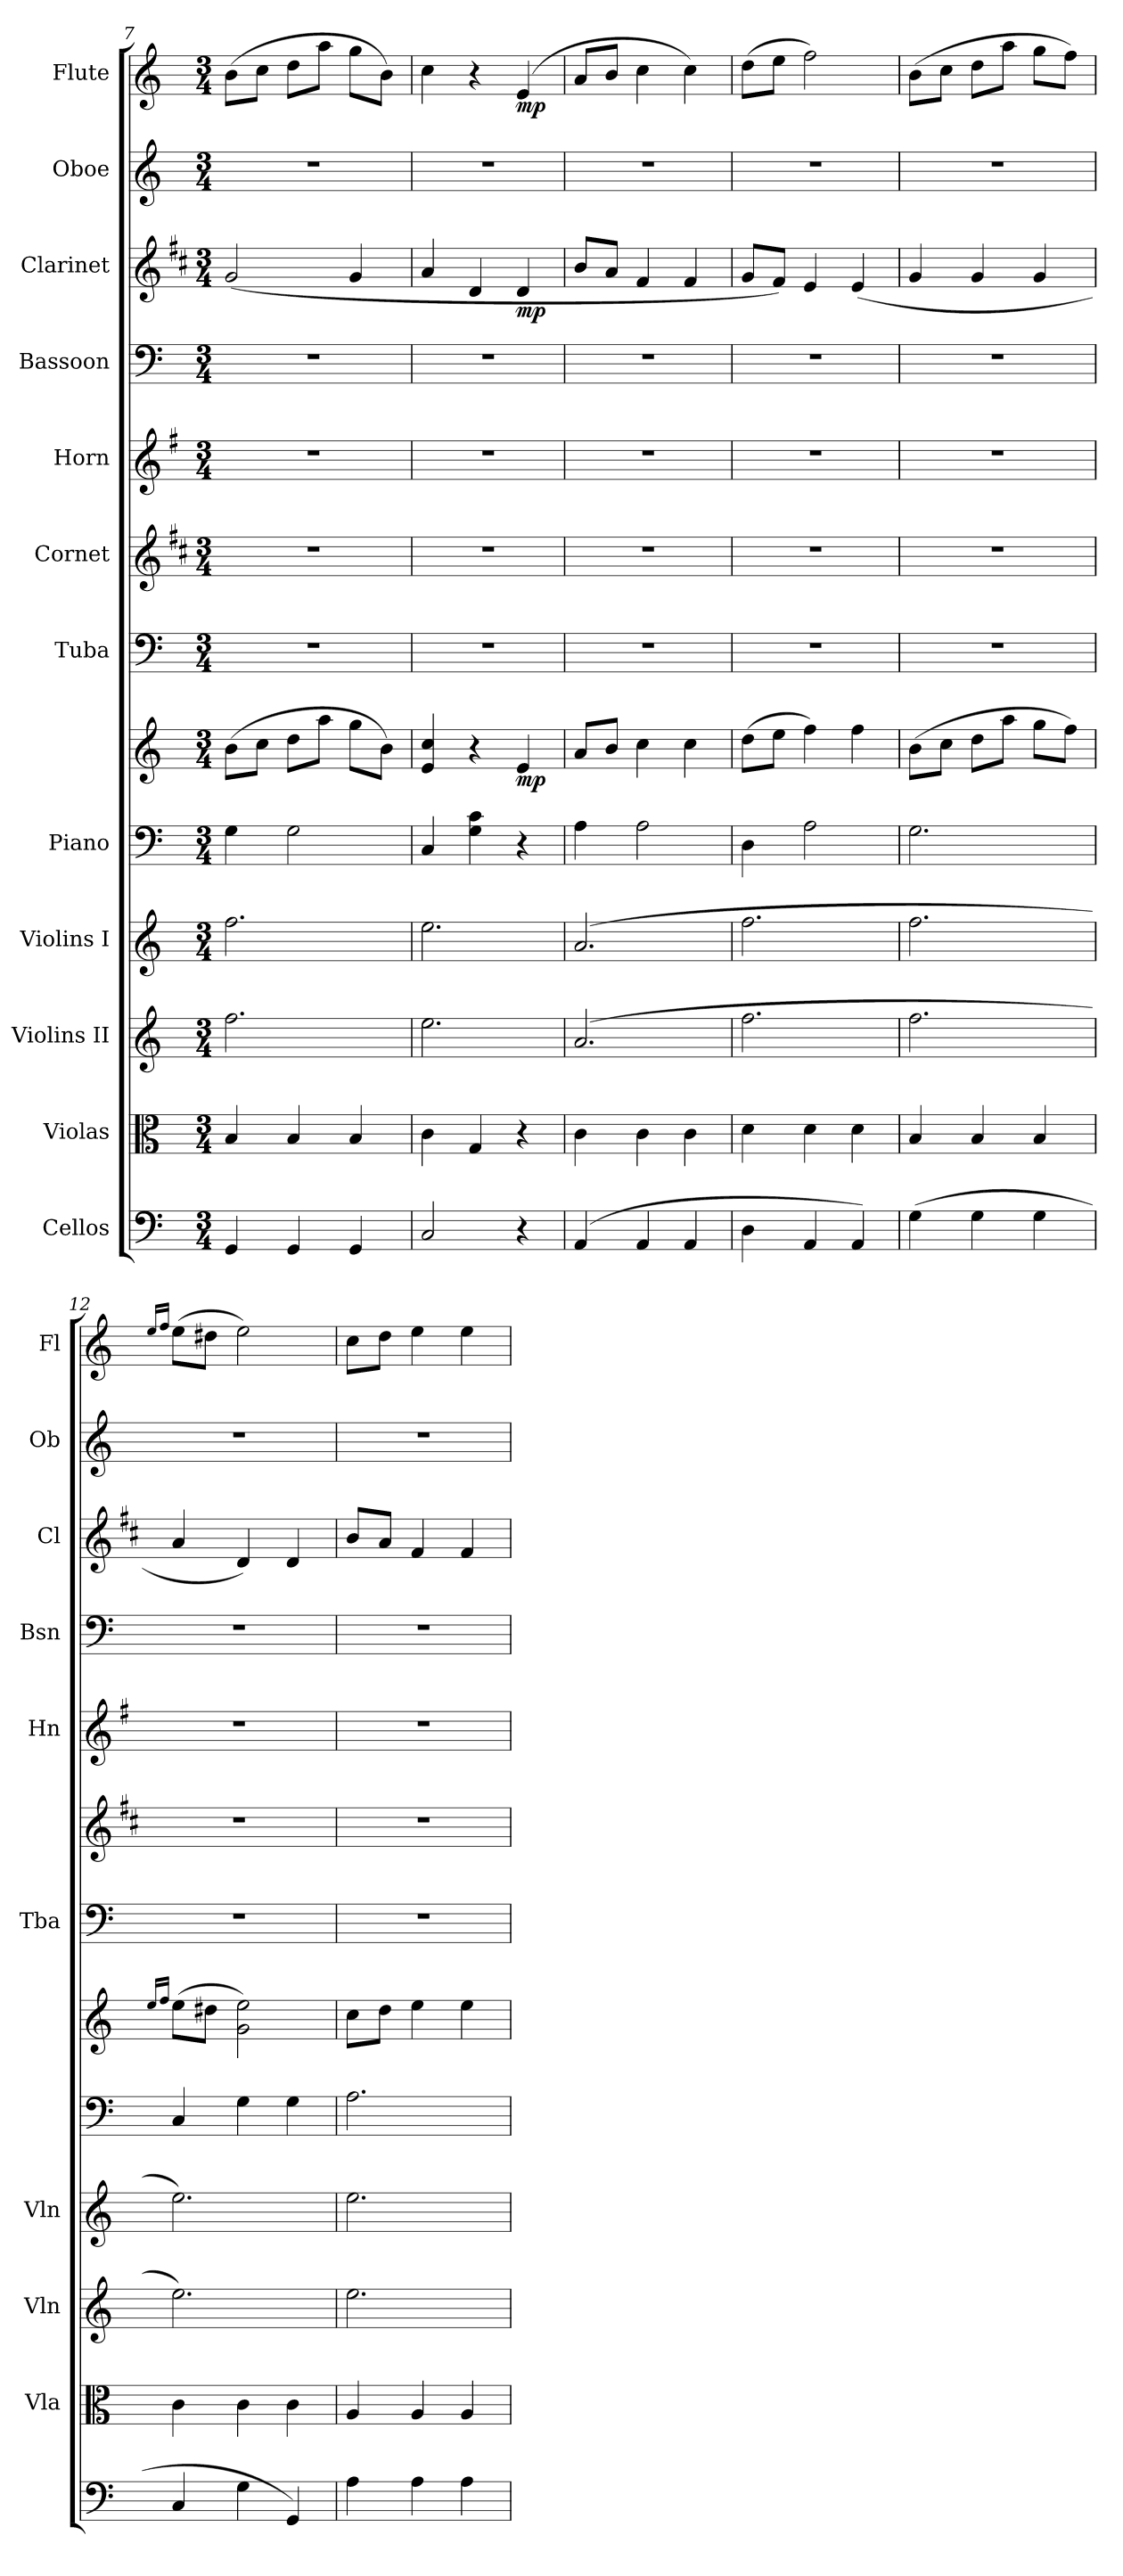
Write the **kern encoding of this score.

**kern	**kern	**kern	**kern	**kern	**kern	**dynam	**kern	**kern	**kern	**kern	**kern	**dynam	**kern	**kern	**dynam
*part12	*part11	*part10	*part9	*part8	*part8	*part8	*part7	*part6	*part5	*part4	*part3	*part3	*part2	*part1	*part1
*staff13	*staff12	*staff11	*staff10	*staff9	*staff8	*staff8/9	*staff7	*staff6	*staff5	*staff4	*staff3	*staff3	*staff2	*staff1	*staff1
*I"Cellos	*I"Violas	*I"Violins II	*I"Violins I	*I"Piano	*	*	*I"Tuba	*I"Cornet	*I"Horn	*I"Bassoon	*I"Clarinet	*	*I"Oboe	*I"Flute	*
*	*I'Vla	*I'Vln	*I'Vln	*	*	*	*I'Tba	*	*I'Hn	*I'Bsn	*I'Cl	*	*I'Ob	*I'Fl	*
*clefF4	*clefC3	*clefG2	*clefG2	*clefF4	*clefG2	*	*clefF4	*clefG2	*clefG2	*clefF4	*clefG2	*	*clefG2	*clefG2	*
*	*	*	*	*	*	*	*	*ITrd1c2	*ITrd4c7	*	*ITrd1c2	*	*	*	*
*k[]	*k[]	*k[]	*k[]	*k[]	*k[]	*	*k[]	*k[]	*k[]	*k[]	*k[]	*	*k[]	*k[]	*
*M3/4	*M3/4	*M3/4	*M3/4	*M3/4	*M3/4	*	*M3/4	*M3/4	*M3/4	*M3/4	*M3/4	*	*M3/4	*M3/4	*
=7	=7	=7	=7	=7	=7	=7	=7	=7	=7	=7	=7	=7	=7	=7	=7
4GG/	4B/	2.ff\	2.ff\	4G\	(8b\L	.	2.r	2.r	2.r	2.r	(2f/	.	2.r	(8b\L	.
.	.	.	.	.	8cc\J	.	.	.	.	.	.	.	.	8cc\J	.
4GG/	4B/	.	.	2G\	8dd\L	.	.	.	.	.	.	.	.	8dd\L	.
.	.	.	.	.	8aa\J	.	.	.	.	.	.	.	.	8aa\J	.
4GG/	4B/	.	.	.	8gg\L	.	.	.	.	.	4f/	.	.	8gg\L	.
.	.	.	.	.	8b\J)	.	.	.	.	.	.	.	.	8b\J)	.
=8	=8	=8	=8	=8	=8	=8	=8	=8	=8	=8	=8	=8	=8	=8	=8
2C/	4c\	2.ee\	2.ee\	4C/	4e/ 4cc/	.	2.r	2.r	2.r	2.r	4g/	.	2.r	4cc\	.
.	4G/	.	.	4G\ 4c\	4r	.	.	.	.	.	4c/	.	.	4r	.
!	!	!	!	!	!	!LO:DY:b	!	!	!	!	!	!LO:DY:b	!	!	!LO:DY:b
4r	4r	.	.	4r	4e/	mp	.	.	.	.	4c/	mp	.	(4e/	mp
=9	=9	=9	=9	=9	=9	=9	=9	=9	=9	=9	=9	=9	=9	=9	=9
(4AA/	4c\	(2.a/	(2.a/	4A\	8a/L	.	2.r	2.r	2.r	2.r	8a/L	.	2.r	8a/L	.
.	.	.	.	.	8b/J	.	.	.	.	.	8g/J	.	.	8b/J	.
4AA/	4c\	.	.	2A\	4cc\	.	.	.	.	.	4e/	.	.	4cc\	.
4AA/	4c\	.	.	.	4cc\	.	.	.	.	.	4e/	.	.	4cc\)	.
=10	=10	=10	=10	=10	=10	=10	=10	=10	=10	=10	=10	=10	=10	=10	=10
4D\	4d\	2.ff\	2.ff\	4D\	(8dd\L	.	2.r	2.r	2.r	2.r	8f/L	.	2.r	(8dd\L	.
.	.	.	.	.	8ee\J	.	.	.	.	.	8e/J)	.	.	8ee\J	.
4AA/	4d\	.	.	2A\	4ff\)	.	.	.	.	.	4d/	.	.	2ff\)	.
4AA/)	4d\	.	.	.	4ff\	.	.	.	.	.	(4d/	.	.	.	.
=11	=11	=11	=11	=11	=11	=11	=11	=11	=11	=11	=11	=11	=11	=11	=11
(4G\	4B/	2.ff\	2.ff\	2.G\	(8b\L	.	2.r	2.r	2.r	2.r	4f/	.	2.r	(8b\L	.
.	.	.	.	.	8cc\J	.	.	.	.	.	.	.	.	8cc\J	.
4G\	4B/	.	.	.	8dd\L	.	.	.	.	.	4f/	.	.	8dd\L	.
.	.	.	.	.	8aa\J	.	.	.	.	.	.	.	.	8aa\J	.
4G\	4B/	.	.	.	8gg\L	.	.	.	.	.	4f/	.	.	8gg\L	.
.	.	.	.	.	8ff\J)	.	.	.	.	.	.	.	.	8ff\J)	.
=12	=12	=12	=12	=12	=12	=12	=12	=12	=12	=12	=12	=12	=12	=12	=12
.	.	.	.	.	16qee/LL	.	.	.	.	.	.	.	.	16qee/LL	.
.	.	.	.	.	16qff/JJ	.	.	.	.	.	.	.	.	16qff/JJ	.
4C/	4c\	2.ee\)	2.ee\)	4C/	(8ee\L	.	2.r	2.r	2.r	2.r	4g/	.	2.r	(8ee\L	.
.	.	.	.	.	8dd#X\J	.	.	.	.	.	.	.	.	8dd#X\J	.
4G\	4c\	.	.	4G\	2g\ 2ee\)	.	.	.	.	.	4c/)	.	.	2ee\)	.
4GG/)	4c\	.	.	4G\	.	.	.	.	.	.	4c/	.	.	.	.
!!LO:PB:g=z
=13	=13	=13	=13	=13	=13	=13	=13	=13	=13	=13	=13	=13	=13	=13	=13
4A\	4A/	2.ee\	2.ee\	2.A\	8cc\L	.	2.r	2.r	2.r	2.r	8a/L	.	2.r	8cc\L	.
.	.	.	.	.	8dd\J	.	.	.	.	.	8g/J	.	.	8dd\J	.
4A\	4A/	.	.	.	4ee\	.	.	.	.	.	4e/	.	.	4ee\	.
4A\	4A/	.	.	.	4ee\	.	.	.	.	.	4e/	.	.	4ee\	.
=	=	=	=	=	=	=	=	=	=	=	=	=	=	=	=
*-	*-	*-	*-	*-	*-	*-	*-	*-	*-	*-	*-	*-	*-	*-	*-
